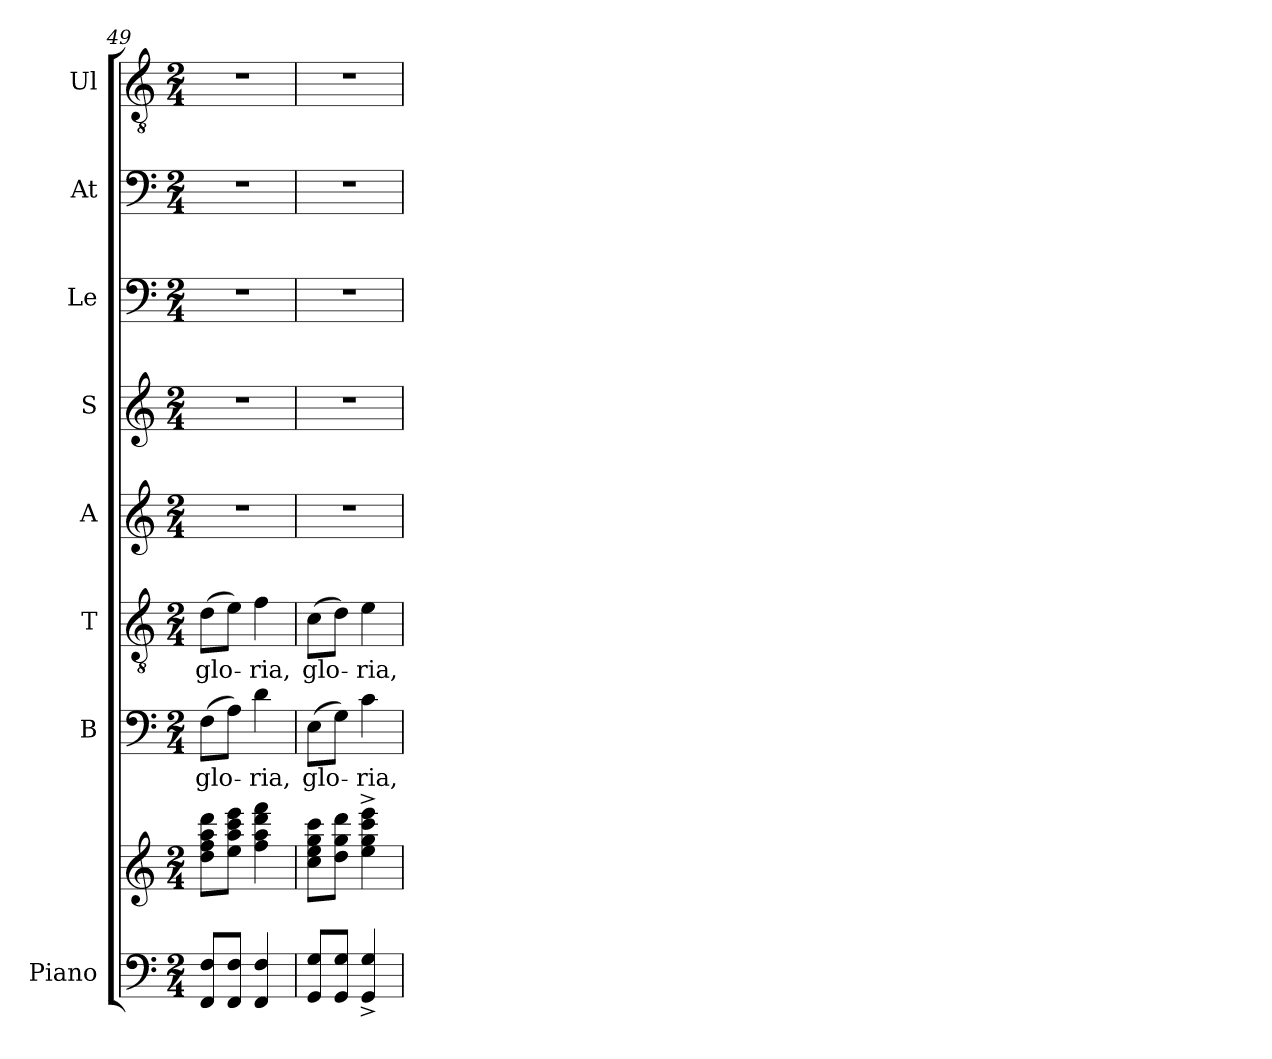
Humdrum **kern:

**kern	**kern	**kern	**text	**kern	**text	**kern	**kern	**kern	**kern	**kern
*part8	*part8	*part7	*part7	*part6	*part6	*part5	*part4	*part3	*part2	*part1
*staff9	*staff8	*staff7	*staff7	*staff6	*staff6	*staff5	*staff4	*staff3	*staff2	*staff1
*I"Piano	*	*I"B	*	*I"T	*	*I"A	*I"S	*I"Le	*I"At	*I"Ul
*I'Pno	*	*I'B	*	*I'T	*	*I'A	*I'S	*I'Le	*I'At	*I'Ul
*clefF4	*clefG2	*clefF4	*	*clefGv2	*	*clefG2	*clefG2	*clefF4	*clefF4	*clefGv2
*k[]	*k[]	*k[]	*	*k[]	*	*k[]	*k[]	*k[]	*k[]	*k[]
*M2/4	*M2/4	*M2/4	*	*M2/4	*	*M2/4	*M2/4	*M2/4	*M2/4	*M2/4
=49	=49	=49	=49	=49	=49	=49	=49	=49	=49	=49
!	!	!	!LO:LY:b	!	!LO:LY:b	!	!	!	!	!
8FF/ 8F/L	8dd\ 8ff\ 8aa\ 8ddd\L	(>8F\L	glo-	(>8d\L	glo-	2r	2r	2r	2r	2r
8FF/ 8F/J	8ee\ 8aa\ 8ccc\ 8eee\J	8A\J)	.	8e\J)	.	.	.	.	.	.
!	!	!	!LO:LY:b	!	!LO:LY:b	!	!	!	!	!
4FF/ 4F/	4ff\ 4aa\ 4ddd\ 4fff\	4d\	-ria,	4f\	-ria,	.	.	.	.	.
=50	=50	=50	=50	=50	=50	=50	=50	=50	=50	=50
!	!	!	!LO:LY:b	!	!LO:LY:b	!	!	!	!	!
8GG/ 8G/L	8cc\ 8ee\ 8gg\ 8ccc\L	(>8E\L	glo-	(>8c\L	glo-	2r	2r	2r	2r	2r
8GG/ 8G/J	8dd\ 8gg\ 8ddd\J	8G\J)	.	8d\J)	.	.	.	.	.	.
!	!	!	!LO:LY:b	!	!LO:LY:b	!	!	!	!	!
4GG/^ 4G/^	4ee\^ 4gg\^ 4ccc\^ 4eee\^	4c\	-ria,	4e\	-ria,	.	.	.	.	.
=	=	=	=	=	=	=	=	=	=	=
*-	*-	*-	*-	*-	*-	*-	*-	*-	*-	*-
